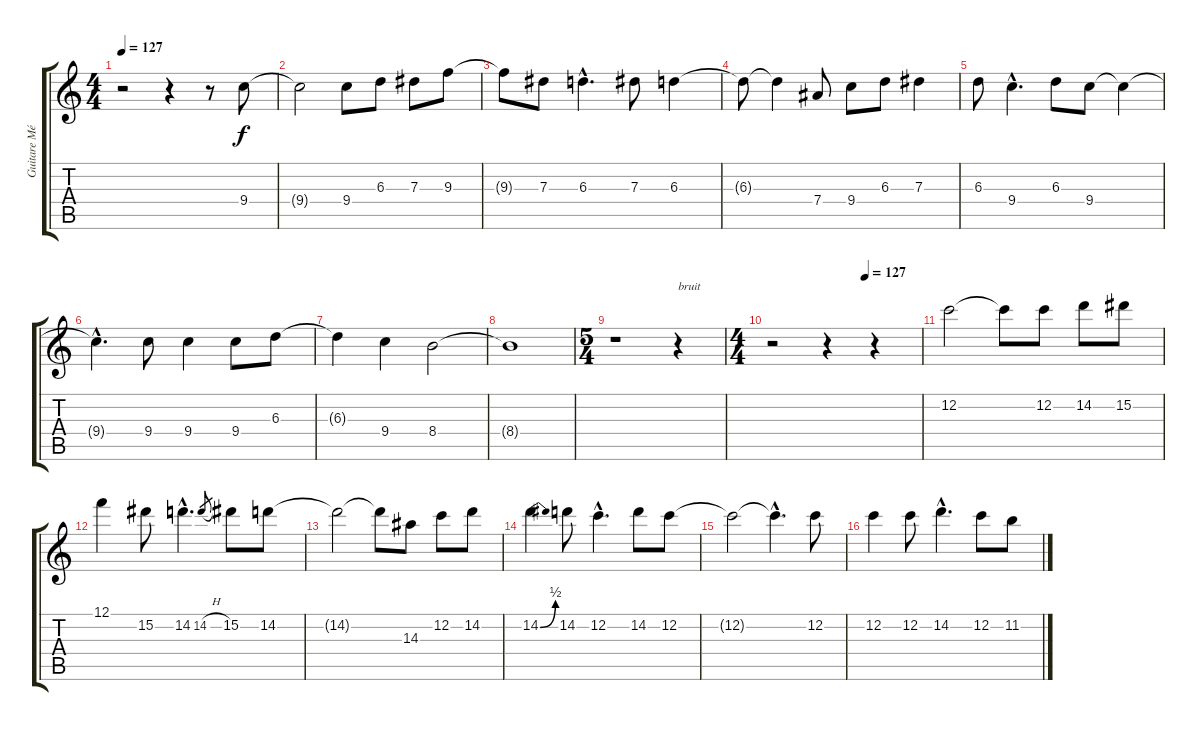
\track ("Guitare Mélodique" "Guitare Mé") {instrument overdrivenguitar}
\staff {score tabs}
\tuning (F4 C4 Ab3 Eb3 Bb2 F2) {hide}
\ts (4 4)
\tempo 127
\tempo 118
\tempo 127
\clef g2
\ks c
r.2{dy f instrument overdrivenguitar} r.4 r.8 9.4.8 |
9.4{t}.2 9.4.8 6.3.8 7.3.8 9.3.8 |
9.3{t}.8 7.3.8 6.3{hac}.4{d} 7.3.8 6.3.4 |
6.3{t}.8 6.3{t}.4 7.4.8 9.4.8 6.3.8 7.3.4 |
6.3.8 9.4{hac}.4{d} 6.3.8 9.4.8 9.4{t}.4 |
9.4{hac t}.4{d} 9.4.8 9.4.4 9.4.8 6.3.8 |
6.3{t}.4 9.4.4 8.4.2 |
8.4{t}.1 |
\ts (5 4)
r.1 r.4{txt "bruit"} |
\ts (4 4)
\tempo (127 0.625)
r.2 r.4 r.4 |
12.2.2 12.2{t}.8 12.2.8 14.2.8 15.2.8 |
12.1.4 15.2.8 14.2{hac}.4{d} 14.2{h}.8{gr} 15.2.8 14.2.8 |
14.2{t}.2 14.2{t}.8 14.3.8 12.2.8 14.2.8 |
14.2{be (bend 0 0 60 2)}.4 14.2.8 12.2{hac}.4{d} 14.2.8 12.2.8 |
12.2{t}.2 12.2{hac t}.4{d} 12.2.8 |
12.2.4 12.2.8 14.2{hac}.4{d} 12.2.8 11.2.8
